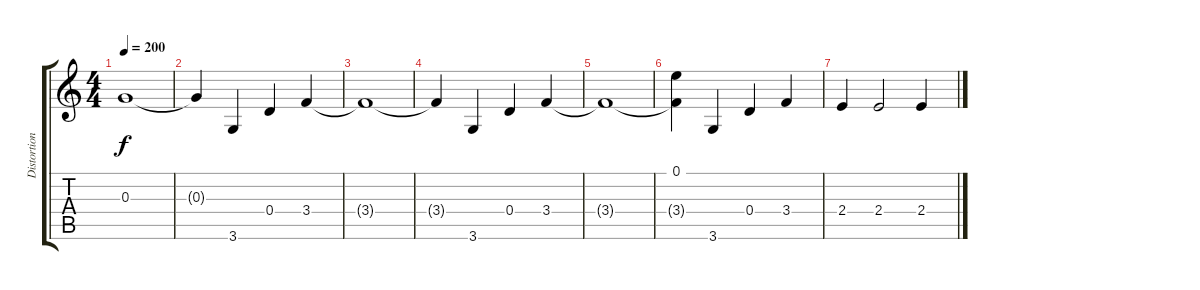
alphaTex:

\track ("Distortion Guitar" "Distortion") {instrument distortionguitar}
\staff {score tabs}
\tuning (E4 B3 G3 D3 A2 E2) {hide}
\ts (4 4)
\tempo 200
\clef g2
\ks c
0.3{t}.1{dy f} |
0.3{t}.4 3.6.4 0.4.4 3.4.4 |
3.4{t}.1 |
3.4{t}.4 3.6.4 0.4.4 3.4.4 |
3.4{t}.1 |
(0.1 3.4{t}).4 3.6.4 0.4.4 3.4.4 |
2.4.4 2.4.2 2.4.4
